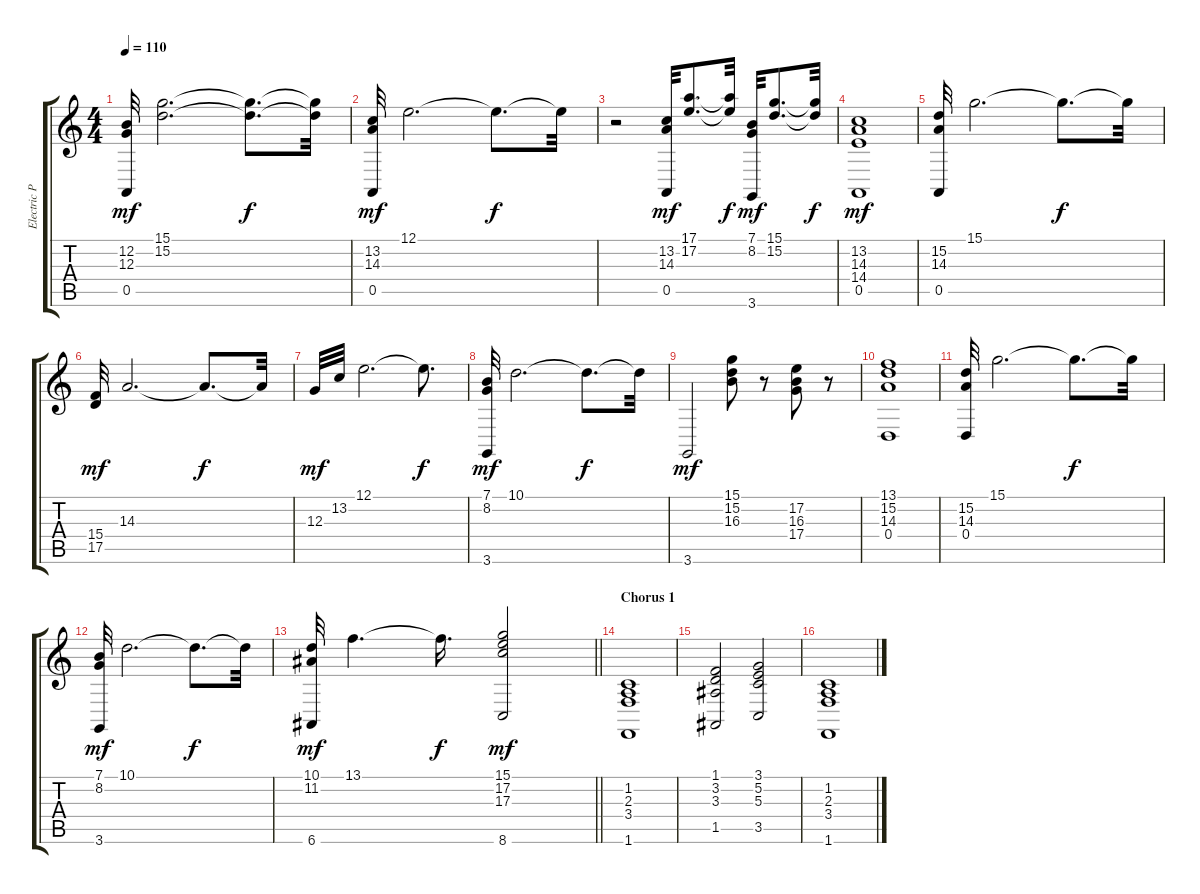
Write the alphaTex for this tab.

\track ("Electric Piano" "Electric P") {instrument electricgrandpiano}
\staff {score tabs}
\tuning (E4 B3 G3 D3 A2 E2) {hide}
\ts (4 4)
\tempo 110
\clef g2
\ks c
(12.2 12.3 0.5).32{dy mf} (15.1 15.2).2{d} (15.1{t} 15.2{t}).8{d dy f} (15.1{t} 15.2{t}).32 |
(13.2 14.3 0.5).32{dy mf} 12.1.2{d} 12.1{t}.8{d dy f} 12.1{t}.32 |
r.2 (13.2 14.3 0.5).32{dy mf} (17.1 17.2).8{d} (17.1{t} 17.2{t}).32{dy f} (7.1 8.2 3.6).32{dy mf} (15.1 15.2).8{d} (15.1{t} 15.2{t}).32{dy f} |
(13.2 14.3 14.4 0.5).1{dy mf} |
(15.2 14.3 0.5).32 15.1.2{d} 15.1{t}.8{d dy f} 15.1{t}.32 |
(15.4 17.5).32{dy mf} 14.3.2{d} 14.3{t}.8{d dy f} 14.3{t}.32 |
12.3.32{dy mf} 13.2.32 12.1.2{d} 12.1{t}.8{d dy f} |
(7.1 8.2 3.6).32{dy mf} 10.1.2{d} 10.1{t}.8{d dy f} 10.1{t}.32 |
3.6.2{dy mf} (15.1 15.2 16.3).8 r.8 (17.2 16.3 17.4).8 r.8 |
(13.1 15.2 14.3 0.4).1 |
(15.2 14.3 0.4).32 15.1.2{d} 15.1{t}.8{d dy f} 15.1{t}.32 |
(7.1 8.2 3.6).32{dy mf} 10.1.2{d} 10.1{t}.8{d dy f} 10.1{t}.32 |
\barLineRight lightlight
(10.1 11.2 6.6).32{dy mf} 13.1.4{d} 13.1{t}.16{d dy f} (15.1 17.2 17.3 8.6).2{dy mf} |
\section ("" "Chorus 1")
(1.2 2.3 3.4 1.6).1 |
(1.1 3.2 3.3 1.5).2 (3.1 5.2 5.3 3.5).2 |
(1.2 2.3 3.4 1.6).1
